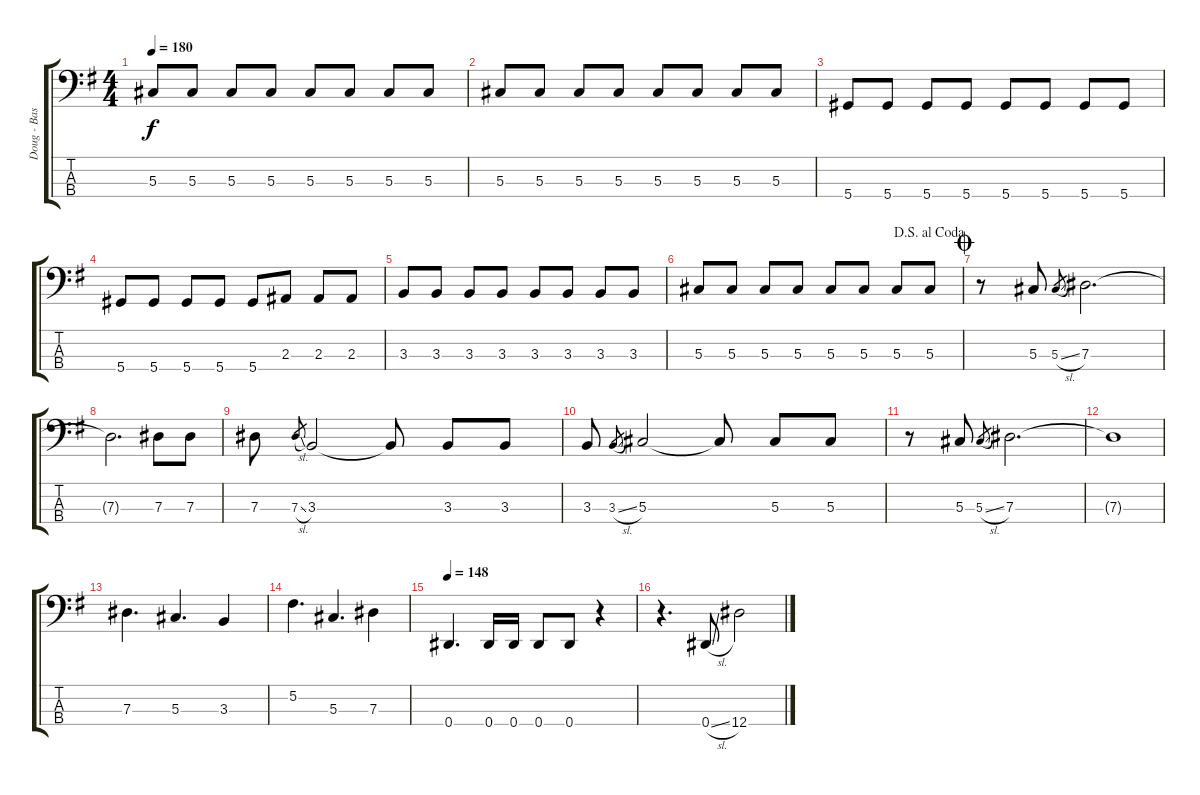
\track ("Doug - Bass Guitar" "Doug - Bas") {instrument electricbassfinger}
\staff {score tabs}
\tuning (Gb2 Db2 Ab1 Eb1) {hide}
\ts (4 4)
\tempo 180
\clef f4
\ks g
5.3.8{dy f} 5.3.8 5.3.8 5.3.8 5.3.8 5.3.8 5.3.8 5.3.8 |
5.3.8 5.3.8 5.3.8 5.3.8 5.3.8 5.3.8 5.3.8 5.3.8 |
5.4.8 5.4.8 5.4.8 5.4.8 5.4.8 5.4.8 5.4.8 5.4.8 |
5.4.8 5.4.8 5.4.8 5.4.8 5.4.8 2.3.8 2.3.8 2.3.8 |
3.3.8 3.3.8 3.3.8 3.3.8 3.3.8 3.3.8 3.3.8 3.3.8 |
\jump dalsegnoalcoda
5.3.8 5.3.8 5.3.8 5.3.8 5.3.8 5.3.8 5.3.8 5.3.8 |
\jump coda
r.8 5.3.8 5.3{sl}.8{gr} 7.3.2{d} |
7.3{t}.2{d} 7.3.8 7.3.8 |
7.3.8 7.3{sl}.8{gr} 3.3.2 3.3{t}.8 3.3.8 3.3.8 |
3.3.8 3.3{sl}.8{gr} 5.3.2 5.3{t}.8 5.3.8 5.3.8 |
r.8 5.3.8 5.3{sl}.8{gr} 7.3.2{d} |
7.3{t}.1 |
7.3.4{d} 5.3.4{d} 3.3.4 |
5.2.4{d} 5.3.4{d} 7.3.4 |
\tempo 148
0.4.4{d} 0.4.16 0.4.16 0.4.8 0.4.8 r.4 |
r.4{d} 0.4{sl}.8 12.4{ss}.2
